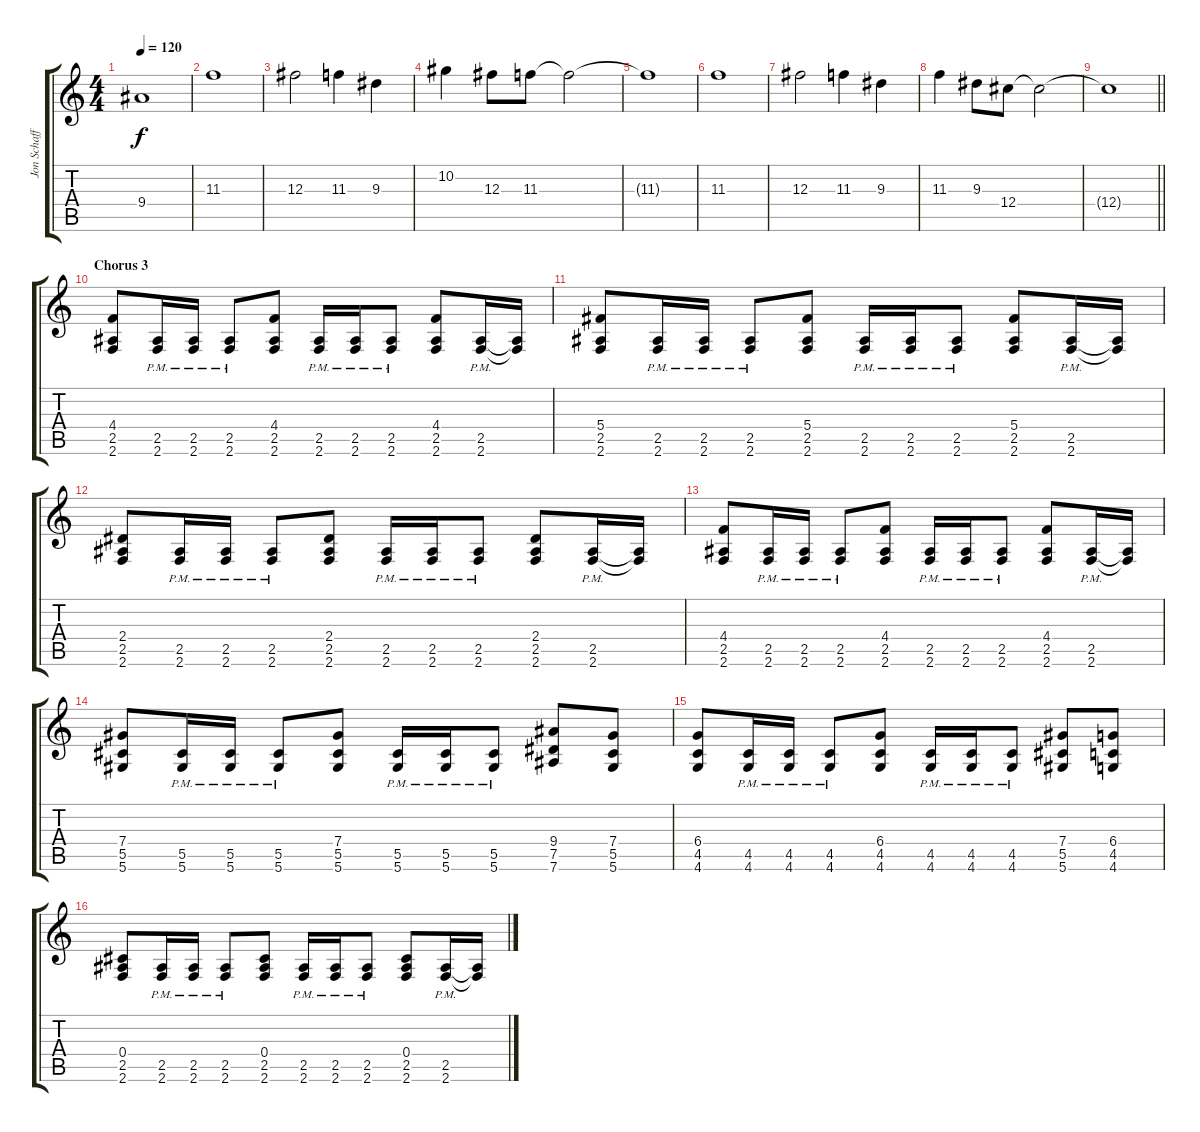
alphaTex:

\track ("Jon Schaffer" "Jon Schaff") {instrument overdrivenguitar}
\staff {score tabs}
\tuning (Eb4 Bb3 Gb3 Db3 Ab2 Eb2) {hide}
\ts (4 4)
\tempo 120
\clef g2
\ks c
9.4.1{dy f} |
11.3.1 |
12.3.2 11.3.4 9.3.4 |
10.2.4 12.3.8 11.3.8 11.3{t}.2 |
11.3{t}.1 |
11.3.1 |
12.3.2 11.3.4 9.3.4 |
11.3.4 9.3.8 12.4.8 12.4{t}.2 |
\barLineRight lightlight
12.4{t}.1 |
\section ("" "Chorus 3")
(4.4 2.5 2.6).8 (2.5{pm} 2.6{pm}).16 (2.5{pm} 2.6{pm}).16 (2.5{pm} 2.6{pm}).8 (4.4 2.5 2.6).8 (2.5{pm} 2.6{pm}).16 (2.5{pm} 2.6{pm}).16 (2.5{pm} 2.6{pm}).8 (4.4 2.5 2.6).8 (2.5{pm} 2.6{pm}).16 (2.5{t} 2.6{t}).16 |
(5.4 2.5 2.6).8 (2.5{pm} 2.6{pm}).16 (2.5{pm} 2.6{pm}).16 (2.5{pm} 2.6{pm}).8 (5.4 2.5 2.6).8 (2.5{pm} 2.6{pm}).16 (2.5{pm} 2.6{pm}).16 (2.5{pm} 2.6{pm}).8 (5.4 2.5 2.6).8 (2.5{pm} 2.6{pm}).16 (2.5{t} 2.6{t}).16 |
(2.4 2.5 2.6).8 (2.5{pm} 2.6{pm}).16 (2.5{pm} 2.6{pm}).16 (2.5{pm} 2.6{pm}).8 (2.4 2.5 2.6).8 (2.5{pm} 2.6{pm}).16 (2.5{pm} 2.6{pm}).16 (2.5{pm} 2.6{pm}).8 (2.4 2.5 2.6).8 (2.5{pm} 2.6{pm}).16 (2.5{t} 2.6{t}).16 |
(4.4 2.5 2.6).8 (2.5{pm} 2.6{pm}).16 (2.5{pm} 2.6{pm}).16 (2.5{pm} 2.6{pm}).8 (4.4 2.5 2.6).8 (2.5{pm} 2.6{pm}).16 (2.5{pm} 2.6{pm}).16 (2.5{pm} 2.6{pm}).8 (4.4 2.5 2.6).8 (2.5{pm} 2.6{pm}).16 (2.5{t} 2.6{t}).16 |
(7.4 5.5 5.6).8 (5.5{pm} 5.6{pm}).16 (5.5{pm} 5.6{pm}).16 (5.5{pm} 5.6{pm}).8 (7.4 5.5 5.6).8 (5.5{pm} 5.6{pm}).16 (5.5{pm} 5.6{pm}).16 (5.5{pm} 5.6{pm}).8 (9.4 7.5 7.6).8 (7.4 5.5 5.6).8 |
(6.4 4.5 4.6).8 (4.5{pm} 4.6{pm}).16 (4.5{pm} 4.6{pm}).16 (4.5{pm} 4.6{pm}).8 (6.4 4.5 4.6).8 (4.5{pm} 4.6{pm}).16 (4.5{pm} 4.6{pm}).16 (4.5{pm} 4.6{pm}).8 (7.4 5.5 5.6).8 (6.4 4.5 4.6).8 |
(0.4 2.5 2.6).8 (2.5{pm} 2.6{pm}).16 (2.5{pm} 2.6{pm}).16 (2.5{pm} 2.6{pm}).8 (0.4 2.5 2.6).8 (2.5{pm} 2.6{pm}).16 (2.5{pm} 2.6{pm}).16 (2.5{pm} 2.6{pm}).8 (0.4 2.5 2.6).8 (2.5{pm} 2.6{pm}).16 (2.5{t} 2.6{t}).16
